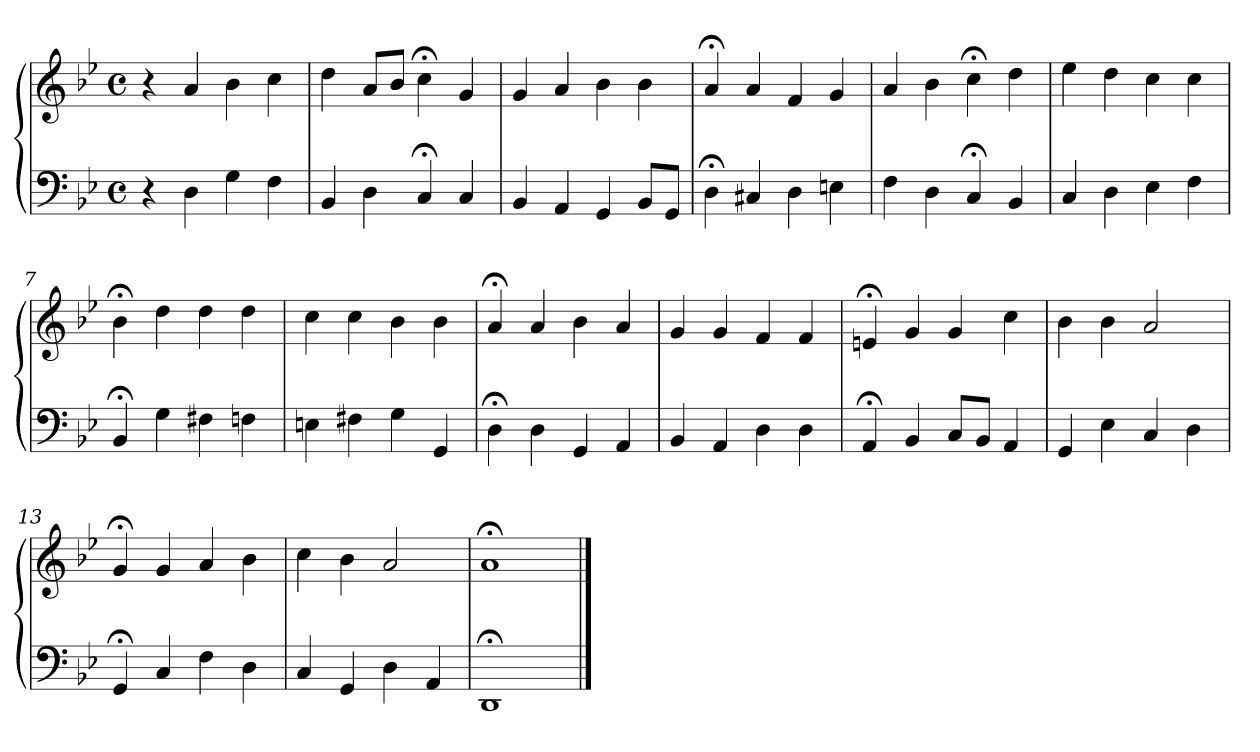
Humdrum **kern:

**kern	**kern
*part1	*part1
*staff2	*staff1
*clefF4	*clefG2
*k[b-e-]	*k[b-e-]
*M4/4	*M4/4
*met(c)	*met(c)
=1	=1
4r	4r
4D	4a
4G	4b-
4F	4cc
=2	=2
4BB-	4dd
4D	8aL
.	8b-J
4C;<	4cc;<
4C	4g
=3	=3
4BB-	4g
4AA	4a
4GG	4b-
8BB-L	4b-
8GGJ	.
=4	=4
4D;<	4a;<
4C#X	4a
4D	4f
4En	4g
=5	=5
4F	4a
4D	4b-
4C;<	4cc;<
4BB-	4dd
=6	=6
4C	4ee-
4D	4dd
4E-	4cc
4F	4cc
!!LO:LB:g=z
=7	=7
4BB-;<	4b-;<
4G	4dd
4F#X	4dd
4Fn	4dd
=8	=8
4En	4cc
4F#X	4cc
4G	4b-
4GG	4b-
=9	=9
4D;<	4a;<
4D	4a
4GG	4b-
4AA	4a
=10	=10
4BB-	4g
4AA	4g
4D	4f
4D	4f
=11	=11
4AA;<	4en;<
4BB-	4g
8CL	4g
8BB-J	.
4AA	4cc
=12	=12
4GG	4b-
4E-	4b-
4C	2a
4D	.
=13	=13
4GG;<	4g;<
4C	4g
4F	4a
4D	4b-
!!LO:LB:g=z
=14	=14
4C	4cc
4GG	4b-
4D	2a
4AA	.
=15	=15
1DD;<	1a;<
==	==
*-	*-
